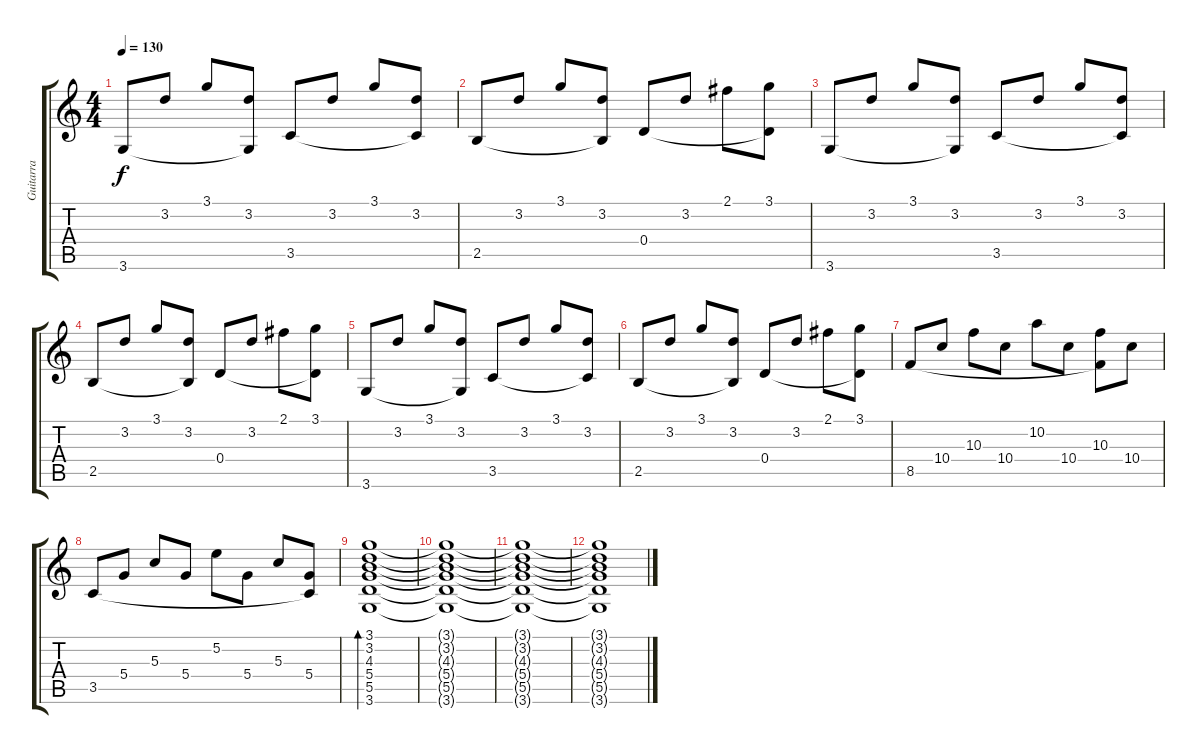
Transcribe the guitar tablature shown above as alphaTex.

\track ("Guitarra" "Guitarra") {instrument acousticguitarsteel}
\staff {score tabs}
\tuning (E4 B3 G3 D3 A2 E2) {hide}
\ts (4 4)
\tempo 130
\clef g2
\ks c
3.6.8{dy f} 3.2.8 3.1.8 (3.2 3.6{t}).8 3.5.8 3.2.8 3.1.8 (3.2 3.5{t}).8 |
2.5.8 3.2.8 3.1.8 (3.2 2.5{t}).8 0.4.8 3.2.8 2.1.8 (3.1 0.4{t}).8 |
3.6.8 3.2.8 3.1.8 (3.2 3.6{t}).8 3.5.8 3.2.8 3.1.8 (3.2 3.5{t}).8 |
2.5.8 3.2.8 3.1.8 (3.2 2.5{t}).8 0.4.8 3.2.8 2.1.8 (3.1 0.4{t}).8 |
3.6.8 3.2.8 3.1.8 (3.2 3.6{t}).8 3.5.8 3.2.8 3.1.8 (3.2 3.5{t}).8 |
2.5.8 3.2.8 3.1.8 (3.2 2.5{t}).8 0.4.8 3.2.8 2.1.8 (3.1 0.4{t}).8 |
8.5.8 10.4.8 10.3.8 10.4.8 10.2.8 10.4.8 (10.3 8.5{t}).8 10.4.8 |
3.5.8 5.4.8 5.3.8 5.4.8 5.2.8 5.4.8 5.3.8 (5.4 3.5{t}).8 |
(3.1 3.2 4.3 5.4 5.5 3.6).1{bd 60} |
(3.1{t} 3.2{t} 4.3{t} 5.4{t} 5.5{t} 3.6{t}).1 |
(3.1{t} 3.2{t} 4.3{t} 5.4{t} 5.5{t} 3.6{t}).1 |
(3.1{t} 3.2{t} 4.3{t} 5.4{t} 5.5{t} 3.6{t}).1
